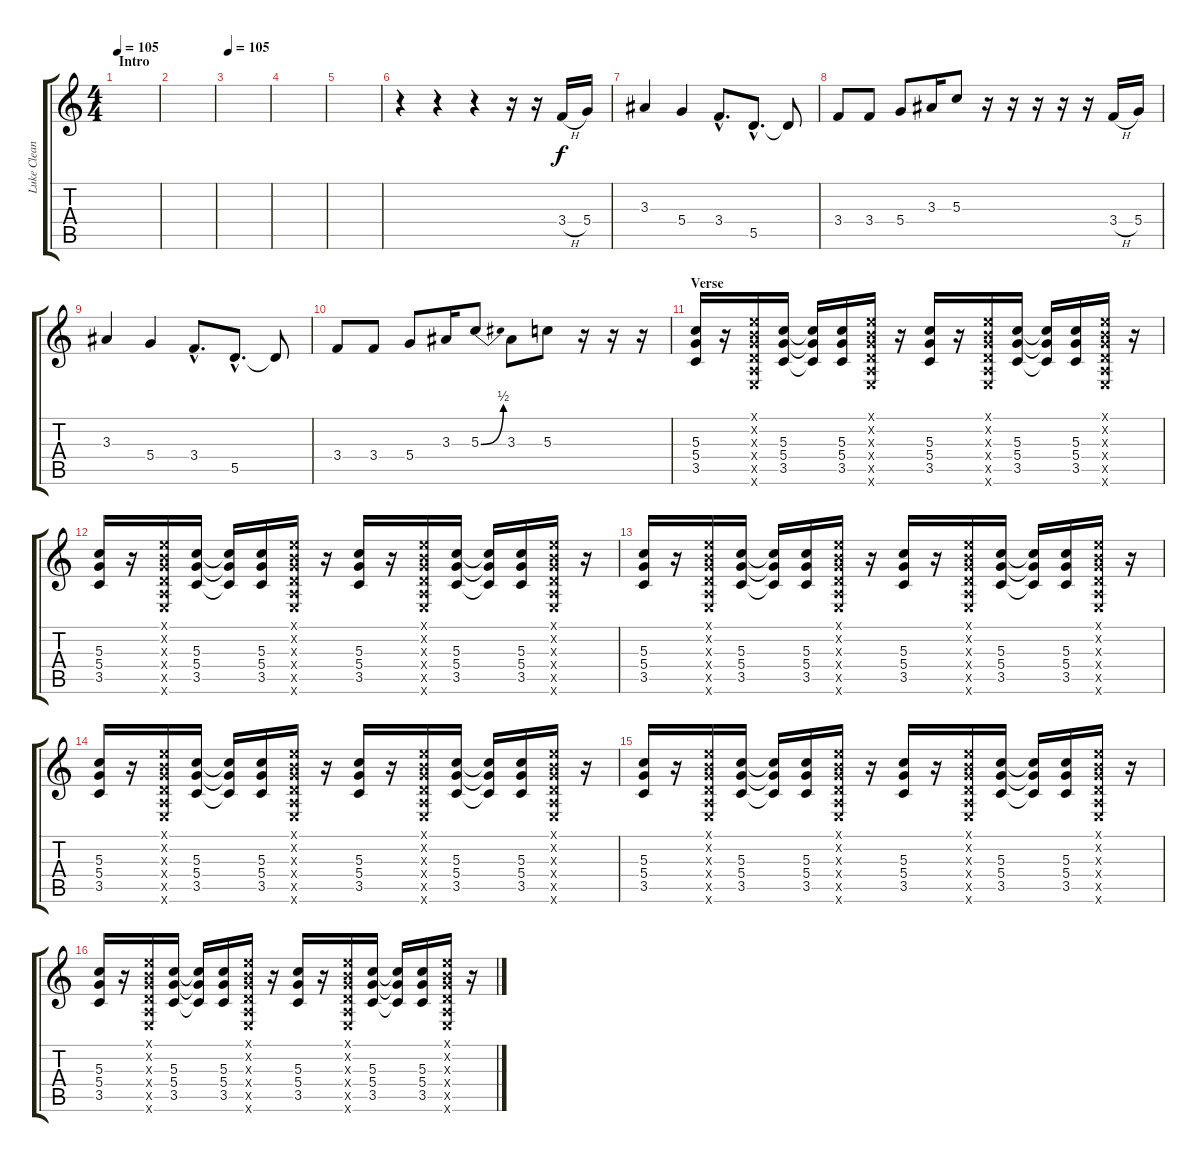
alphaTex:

\track ("Luke Clean" "Luke Clean") {instrument electricguitarclean}
\staff {score tabs}
\tuning (E4 B3 G3 D3 A2 E2) {hide}
\ts (4 4)
\section ("" "Intro")
\tempo 105
\tempo 150
\tempo 105
\clef g2
\ks c
|
|
\tempo 105
|
|
|
r.4 r.4 r.4 r.16 r.16 3.4{h}.16 5.4.16 |
3.3.4 5.4.4 3.4{hac}.8{d} 5.5{hac}.8{d} 5.5{t}.8 |
3.4.8 3.4.8 5.4.8 3.3.16 5.3.8 r.16 r.16 r.16 r.16 r.16 3.4{h}.16 5.4.16 |
3.3.4 5.4.4 3.4{hac}.8{d} 5.5{hac}.8{d} 5.5{t}.8 |
3.4.8 3.4.8 5.4.8 3.3.16 5.3{be (bend 0 0 60 2)}.8 3.3.8 5.3.8 r.16 r.16 r.16 |
\section ("" "Verse")
(5.3 5.4 3.5).16 r.16 (0.1{x} 0.2{x} 0.3{x} 0.4{x} 0.5{x} 0.6{x}).16 (5.3 5.4 3.5).16 (5.3{t} 5.4{t} 3.5{t}).16 (5.3 5.4 3.5).16 (0.1{x} 0.2{x} 0.3{x} 0.4{x} 0.5{x} 0.6{x}).16 r.16 (5.3 5.4 3.5).16 r.16 (0.1{x} 0.2{x} 0.3{x} 0.4{x} 0.5{x} 0.6{x}).16 (5.3 5.4 3.5).16 (5.3{t} 5.4{t} 3.5{t}).16 (5.3 5.4 3.5).16 (0.1{x} 0.2{x} 0.3{x} 0.4{x} 0.5{x} 0.6{x}).16 r.16 |
(5.3 5.4 3.5).16 r.16 (0.1{x} 0.2{x} 0.3{x} 0.4{x} 0.5{x} 0.6{x}).16 (5.3 5.4 3.5).16 (5.3{t} 5.4{t} 3.5{t}).16 (5.3 5.4 3.5).16 (0.1{x} 0.2{x} 0.3{x} 0.4{x} 0.5{x} 0.6{x}).16 r.16 (5.3 5.4 3.5).16 r.16 (0.1{x} 0.2{x} 0.3{x} 0.4{x} 0.5{x} 0.6{x}).16 (5.3 5.4 3.5).16 (5.3{t} 5.4{t} 3.5{t}).16 (5.3 5.4 3.5).16 (0.1{x} 0.2{x} 0.3{x} 0.4{x} 0.5{x} 0.6{x}).16 r.16 |
(5.3 5.4 3.5).16 r.16 (0.1{x} 0.2{x} 0.3{x} 0.4{x} 0.5{x} 0.6{x}).16 (5.3 5.4 3.5).16 (5.3{t} 5.4{t} 3.5{t}).16 (5.3 5.4 3.5).16 (0.1{x} 0.2{x} 0.3{x} 0.4{x} 0.5{x} 0.6{x}).16 r.16 (5.3 5.4 3.5).16 r.16 (0.1{x} 0.2{x} 0.3{x} 0.4{x} 0.5{x} 0.6{x}).16 (5.3 5.4 3.5).16 (5.3{t} 5.4{t} 3.5{t}).16 (5.3 5.4 3.5).16 (0.1{x} 0.2{x} 0.3{x} 0.4{x} 0.5{x} 0.6{x}).16 r.16 |
(5.3 5.4 3.5).16 r.16 (0.1{x} 0.2{x} 0.3{x} 0.4{x} 0.5{x} 0.6{x}).16 (5.3 5.4 3.5).16 (5.3{t} 5.4{t} 3.5{t}).16 (5.3 5.4 3.5).16 (0.1{x} 0.2{x} 0.3{x} 0.4{x} 0.5{x} 0.6{x}).16 r.16 (5.3 5.4 3.5).16 r.16 (0.1{x} 0.2{x} 0.3{x} 0.4{x} 0.5{x} 0.6{x}).16 (5.3 5.4 3.5).16 (5.3{t} 5.4{t} 3.5{t}).16 (5.3 5.4 3.5).16 (0.1{x} 0.2{x} 0.3{x} 0.4{x} 0.5{x} 0.6{x}).16 r.16 |
(5.3 5.4 3.5).16 r.16 (0.1{x} 0.2{x} 0.3{x} 0.4{x} 0.5{x} 0.6{x}).16 (5.3 5.4 3.5).16 (5.3{t} 5.4{t} 3.5{t}).16 (5.3 5.4 3.5).16 (0.1{x} 0.2{x} 0.3{x} 0.4{x} 0.5{x} 0.6{x}).16 r.16 (5.3 5.4 3.5).16 r.16 (0.1{x} 0.2{x} 0.3{x} 0.4{x} 0.5{x} 0.6{x}).16 (5.3 5.4 3.5).16 (5.3{t} 5.4{t} 3.5{t}).16 (5.3 5.4 3.5).16 (0.1{x} 0.2{x} 0.3{x} 0.4{x} 0.5{x} 0.6{x}).16 r.16 |
(5.3 5.4 3.5).16 r.16 (0.1{x} 0.2{x} 0.3{x} 0.4{x} 0.5{x} 0.6{x}).16 (5.3 5.4 3.5).16 (5.3{t} 5.4{t} 3.5{t}).16 (5.3 5.4 3.5).16 (0.1{x} 0.2{x} 0.3{x} 0.4{x} 0.5{x} 0.6{x}).16 r.16 (5.3 5.4 3.5).16 r.16 (0.1{x} 0.2{x} 0.3{x} 0.4{x} 0.5{x} 0.6{x}).16 (5.3 5.4 3.5).16 (5.3{t} 5.4{t} 3.5{t}).16 (5.3 5.4 3.5).16 (0.1{x} 0.2{x} 0.3{x} 0.4{x} 0.5{x} 0.6{x}).16 r.16
